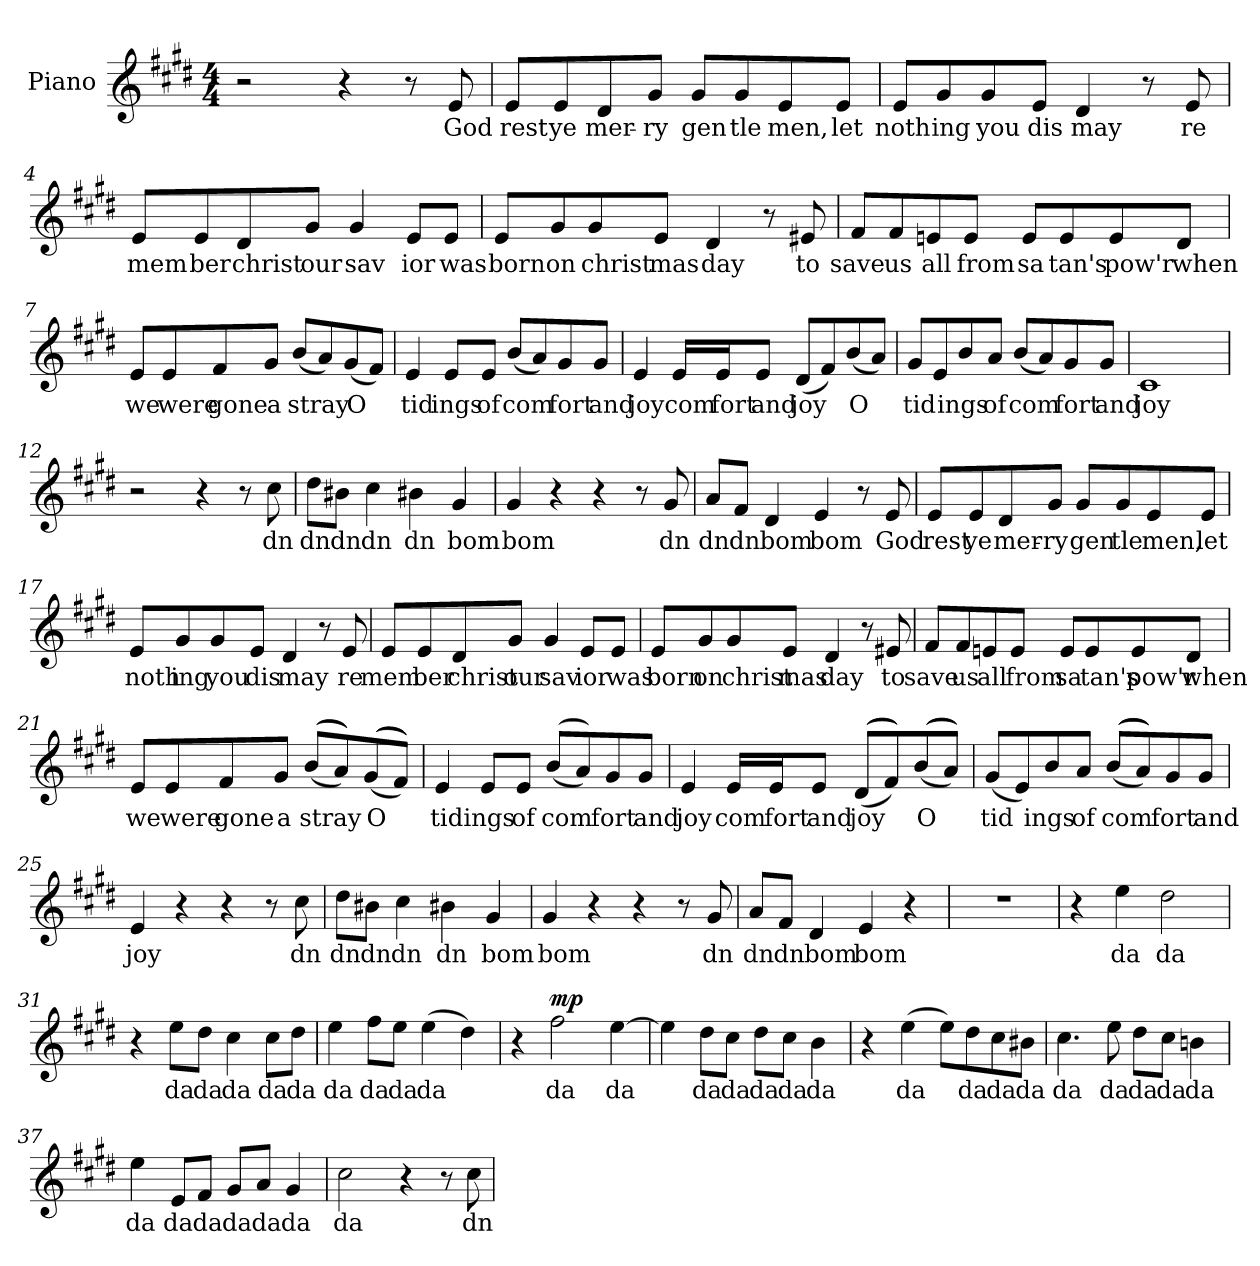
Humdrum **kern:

**kern	**text	**dynam
*part1	*part1	*part1
*staff1	*staff1	*staff1
*I"Piano	*	*
*I'Pno.	*	*
*clefG2	*	*
*k[f#c#g#d#]	*	*
*M4/4	*	*
*MM88	*	*
=1	=1	=1
2r	.	.
4r	.	.
8r	.	.
!	!LO:LY:b	!
8e/	God	.
=2	=2	=2
!	!LO:LY:b	!
8e/L	rest	.
!	!LO:LY:b	!
8e/	ye	.
!	!LO:LY:b	!
8d#/	mer-	.
!	!LO:LY:b	!
8g#/J	-ry	.
!	!LO:LY:b	!
8g#/L	gen	.
!	!LO:LY:b	!
8g#/	tle	.
!	!LO:LY:b	!
8e/	men,	.
!	!LO:LY:b	!
8e/J	let	.
=3	=3	=3
!	!LO:LY:b	!
8e/L	noth	.
!	!LO:LY:b	!
8g#/	ing	.
!	!LO:LY:b	!
8g#/	you	.
!	!LO:LY:b	!
8e/J	dis	.
!	!LO:LY:b	!
4d#/	may	.
8r	.	.
!	!LO:LY:b	!
8e/	re	.
!!LO:LB:g=z
=4	=4	=4
!	!LO:LY:b	!
8e/L	mem	.
!	!LO:LY:b	!
8e/	ber	.
!	!LO:LY:b	!
8d#/	christ	.
!	!LO:LY:b	!
8g#/J	our	.
!	!LO:LY:b	!
4g#/	sav	.
!	!LO:LY:b	!
8e/L	ior	.
!	!LO:LY:b	!
8e/J	was	.
=5	=5	=5
!	!LO:LY:b	!
8e/L	born	.
!	!LO:LY:b	!
8g#/	on	.
!	!LO:LY:b	!
8g#/	christ	.
!	!LO:LY:b	!
8e/J	mas	.
!	!LO:LY:b	!
4d#/	day	.
8r	.	.
!	!LO:LY:b	!
8e#X/	to	.
!!LO:LB:g=z
=6	=6	=6
!	!LO:LY:b	!
8f#/L	save	.
!	!LO:LY:b	!
8f#/	us	.
!	!LO:LY:b	!
8en/	all	.
!	!LO:LY:b	!
8e/J	from	.
!	!LO:LY:b	!
8e/L	sa	.
!	!LO:LY:b	!
8e/	tan's	.
!	!LO:LY:b	!
8e/	pow'r	.
!	!LO:LY:b	!
8d#/J	when	.
=7	=7	=7
!	!LO:LY:b	!
8e/L	we	.
!	!LO:LY:b	!
8e/	were	.
!	!LO:LY:b	!
8f#/	gone	.
!	!LO:LY:b	!
8g#/J	a	.
!	!LO:LY:b	!
(8b/L	stray	.
8a/)	.	.
!	!LO:LY:b	!
(8g#/	O	.
8f#/J)	.	.
=8	=8	=8
!	!LO:LY:b	!
4e/	tid	.
!	!LO:LY:b	!
8e/L	ings	.
!	!LO:LY:b	!
8e/J	of	.
!	!LO:LY:b	!
(8b/L	com	.
8a/)	.	.
!	!LO:LY:b	!
8g#/	fort	.
!	!LO:LY:b	!
8g#/J	and	.
!!LO:LB:g=z
=9	=9	=9
!	!LO:LY:b	!
4e/	joy	.
!	!LO:LY:b	!
16e/LL	com	.
!	!LO:LY:b	!
16e/J	fort	.
!	!LO:LY:b	!
8e/J	and	.
!	!LO:LY:b	!
(8d#/L	joy	.
8f#/)	.	.
!	!LO:LY:b	!
(8b/	O	.
8a/J)	.	.
=10	=10	=10
!	!LO:LY:b	!
8g#/L	tid	.
8e/	.	.
!	!LO:LY:b	!
8b/	ings	.
!	!LO:LY:b	!
8a/J	of	.
!	!LO:LY:b	!
(8b/L	com	.
8a/)	.	.
!	!LO:LY:b	!
8g#/	fort	.
!	!LO:LY:b	!
8g#/J	and	.
=11	=11	=11
!	!LO:LY:b	!
1c#	joy	.
=12	=12	=12
*MM140	*	*
2r	.	.
4r	.	.
8r	.	.
!	!LO:LY:b	!
8cc#\	dn	.
=13	=13	=13
!	!LO:LY:b	!
8dd#\L	dn	.
!	!LO:LY:b	!
8b#X\J	dn	.
!	!LO:LY:b	!
4cc#\	dn	.
!	!LO:LY:b	!
4b#X\	dn	.
!	!LO:LY:b	!
4g#/	bom	.
!!LO:LB:g=z
=14	=14	=14
!	!LO:LY:b	!
4g#/	bom	.
4r	.	.
4r	.	.
8r	.	.
!	!LO:LY:b	!
8g#/	dn	.
=15	=15	=15
!	!LO:LY:b	!
8a/L	dn	.
!	!LO:LY:b	!
8f#/J	dn	.
!	!LO:LY:b	!
4d#/	bom	.
!	!LO:LY:b	!
4e/	bom	.
8r	.	.
!	!LO:LY:b	!
8e/	God	.
=16	=16	=16
!	!LO:LY:b	!
8e/L	rest	.
!	!LO:LY:b	!
8e/	ye	.
!	!LO:LY:b	!
8d#/	mer-	.
!	!LO:LY:b	!
8g#/J	-ry	.
!	!LO:LY:b	!
8g#/L	gen	.
!	!LO:LY:b	!
8g#/	tle	.
!	!LO:LY:b	!
8e/	men,	.
!	!LO:LY:b	!
8e/J	let	.
=17	=17	=17
!	!LO:LY:b	!
8e/L	noth	.
!	!LO:LY:b	!
8g#/	ing	.
!	!LO:LY:b	!
8g#/	you	.
!	!LO:LY:b	!
8e/J	dis	.
!	!LO:LY:b	!
4d#/	may	.
8r	.	.
!	!LO:LY:b	!
8e/	re	.
!!LO:LB:g=z
=18	=18	=18
!	!LO:LY:b	!
8e/L	mem	.
!	!LO:LY:b	!
8e/	ber	.
!	!LO:LY:b	!
8d#/	christ	.
!	!LO:LY:b	!
8g#/J	our	.
!	!LO:LY:b	!
4g#/	sav	.
!	!LO:LY:b	!
8e/L	ior	.
!	!LO:LY:b	!
8e/J	was	.
=19	=19	=19
!	!LO:LY:b	!
8e/L	born	.
!	!LO:LY:b	!
8g#/	on	.
!	!LO:LY:b	!
8g#/	christ	.
!	!LO:LY:b	!
8e/J	mas	.
!	!LO:LY:b	!
4d#/	day	.
8r	.	.
!	!LO:LY:b	!
8e#X/	to	.
!!LO:LB:g=z
=20	=20	=20
!	!LO:LY:b	!
8f#/L	save	.
!	!LO:LY:b	!
8f#/	us	.
!	!LO:LY:b	!
8en/	all	.
!	!LO:LY:b	!
8e/J	from	.
!	!LO:LY:b	!
8e/L	sa	.
!	!LO:LY:b	!
8e/	tan's	.
!	!LO:LY:b	!
8e/	pow'r	.
!	!LO:LY:b	!
8d#/J	when	.
=21	=21	=21
!	!LO:LY:b	!
8e/L	we	.
!	!LO:LY:b	!
8e/	were	.
!	!LO:LY:b	!
8f#/	gone	.
!	!LO:LY:b	!
8g#/J	a	.
!	!LO:LY:b	!
(((8b/L	stray	.
8a/)))	.	.
!	!LO:LY:b	!
(((8g#/	O	.
8f#/J)))	.	.
=22	=22	=22
!	!LO:LY:b	!
4e/	tid	.
!	!LO:LY:b	!
8e/L	ings	.
!	!LO:LY:b	!
8e/J	of	.
!	!LO:LY:b	!
((8b/L	com	.
8a/))	.	.
!	!LO:LY:b	!
8g#/	fort	.
!	!LO:LY:b	!
8g#/J	and	.
!!LO:LB:g=z
=23	=23	=23
!	!LO:LY:b	!
4e/	joy	.
!	!LO:LY:b	!
16e/LL	com	.
!	!LO:LY:b	!
16e/J	fort	.
!	!LO:LY:b	!
8e/J	and	.
!	!LO:LY:b	!
(((8d#/L	joy	.
8f#/)))	.	.
!	!LO:LY:b	!
(((8b/	O	.
8a/J)))	.	.
=24	=24	=24
!	!LO:LY:b	!
(8g#/L	tid	.
8e/)	.	.
!	!LO:LY:b	!
8b/	ings	.
!	!LO:LY:b	!
8a/J	of	.
!	!LO:LY:b	!
(((8b/L	com	.
8a/)))	.	.
!	!LO:LY:b	!
8g#/	fort	.
!	!LO:LY:b	!
8g#/J	and	.
=25	=25	=25
!	!LO:LY:b	!
4e/	joy	.
4r	.	.
4r	.	.
8r	.	.
!	!LO:LY:b	!
8cc#\	dn	.
=26	=26	=26
!	!LO:LY:b	!
8dd#\L	dn	.
!	!LO:LY:b	!
8b#X\J	dn	.
!	!LO:LY:b	!
4cc#\	dn	.
!	!LO:LY:b	!
4b#X\	dn	.
!	!LO:LY:b	!
4g#/	bom	.
!!LO:LB:g=z
=27	=27	=27
!	!LO:LY:b	!
4g#/	bom	.
4r	.	.
4r	.	.
8r	.	.
!	!LO:LY:b	!
8g#/	dn	.
=28	=28	=28
!	!LO:LY:b	!
8a/L	dn	.
!	!LO:LY:b	!
8f#/J	dn	.
!	!LO:LY:b	!
4d#/	bom	.
!	!LO:LY:b	!
4e/	bom	.
4r	.	.
=29	=29	=29
1r	.	.
=30	=30	=30
4r	.	.
!	!LO:LY:b	!
4ee\	da	.
!	!LO:LY:b	!
2dd#\	da	.
=31	=31	=31
4r	.	.
!	!LO:LY:b	!
8ee\L	da	.
!	!LO:LY:b	!
8dd#\J	da	.
!	!LO:LY:b	!
4cc#\	da	.
!	!LO:LY:b	!
8cc#\L	da	.
!	!LO:LY:b	!
8dd#\J	da	.
=32	=32	=32
!	!LO:LY:b	!
4ee\	da	.
!	!LO:LY:b	!
8ff#\L	da	.
!	!LO:LY:b	!
8ee\J	da	.
!	!LO:LY:b	!
(4ee\	da	.
4dd#\)	.	.
=33	=33	=33
4r	.	.
!	!LO:LY:b	!LO:DY:b
2ff#\	da	mp
!	!LO:LY:b	!
[4ee\	da	.
!!LO:PB:g=z
=34	=34	=34
4ee\]	.	.
!	!LO:LY:b	!
8dd#\L	da	.
!	!LO:LY:b	!
8cc#\J	da	.
!	!LO:LY:b	!
8dd#\L	da	.
!	!LO:LY:b	!
8cc#\J	da	.
!	!LO:LY:b	!
4b\	da	.
=35	=35	=35
4r	.	.
!	!LO:LY:b	!
(4ee\	da	.
8ee\L)	.	.
!	!LO:LY:b	!
8dd#\	da	.
!	!LO:LY:b	!
8cc#\	da	.
!	!LO:LY:b	!
8b#X\J	da	.
=36	=36	=36
!	!LO:LY:b	!
4.cc#\	da	.
!	!LO:LY:b	!
8ee\	da	.
!	!LO:LY:b	!
8dd#\L	da	.
!	!LO:LY:b	!
8cc#\J	da	.
!	!LO:LY:b	!
4bn\	da	.
=37	=37	=37
!	!LO:LY:b	!
4ee\	da	.
!	!LO:LY:b	!
8e/L	da	.
!	!LO:LY:b	!
8f#/J	da	.
!	!LO:LY:b	!
8g#/L	da	.
!	!LO:LY:b	!
8a/J	da	.
!	!LO:LY:b	!
4g#/	da	.
=38	=38	=38
!	!LO:LY:b	!
2cc#\	da	.
4r	.	.
8r	.	.
!	!LO:LY:b	!
8cc#\	dn	.
=	=	=
*-	*-	*-
